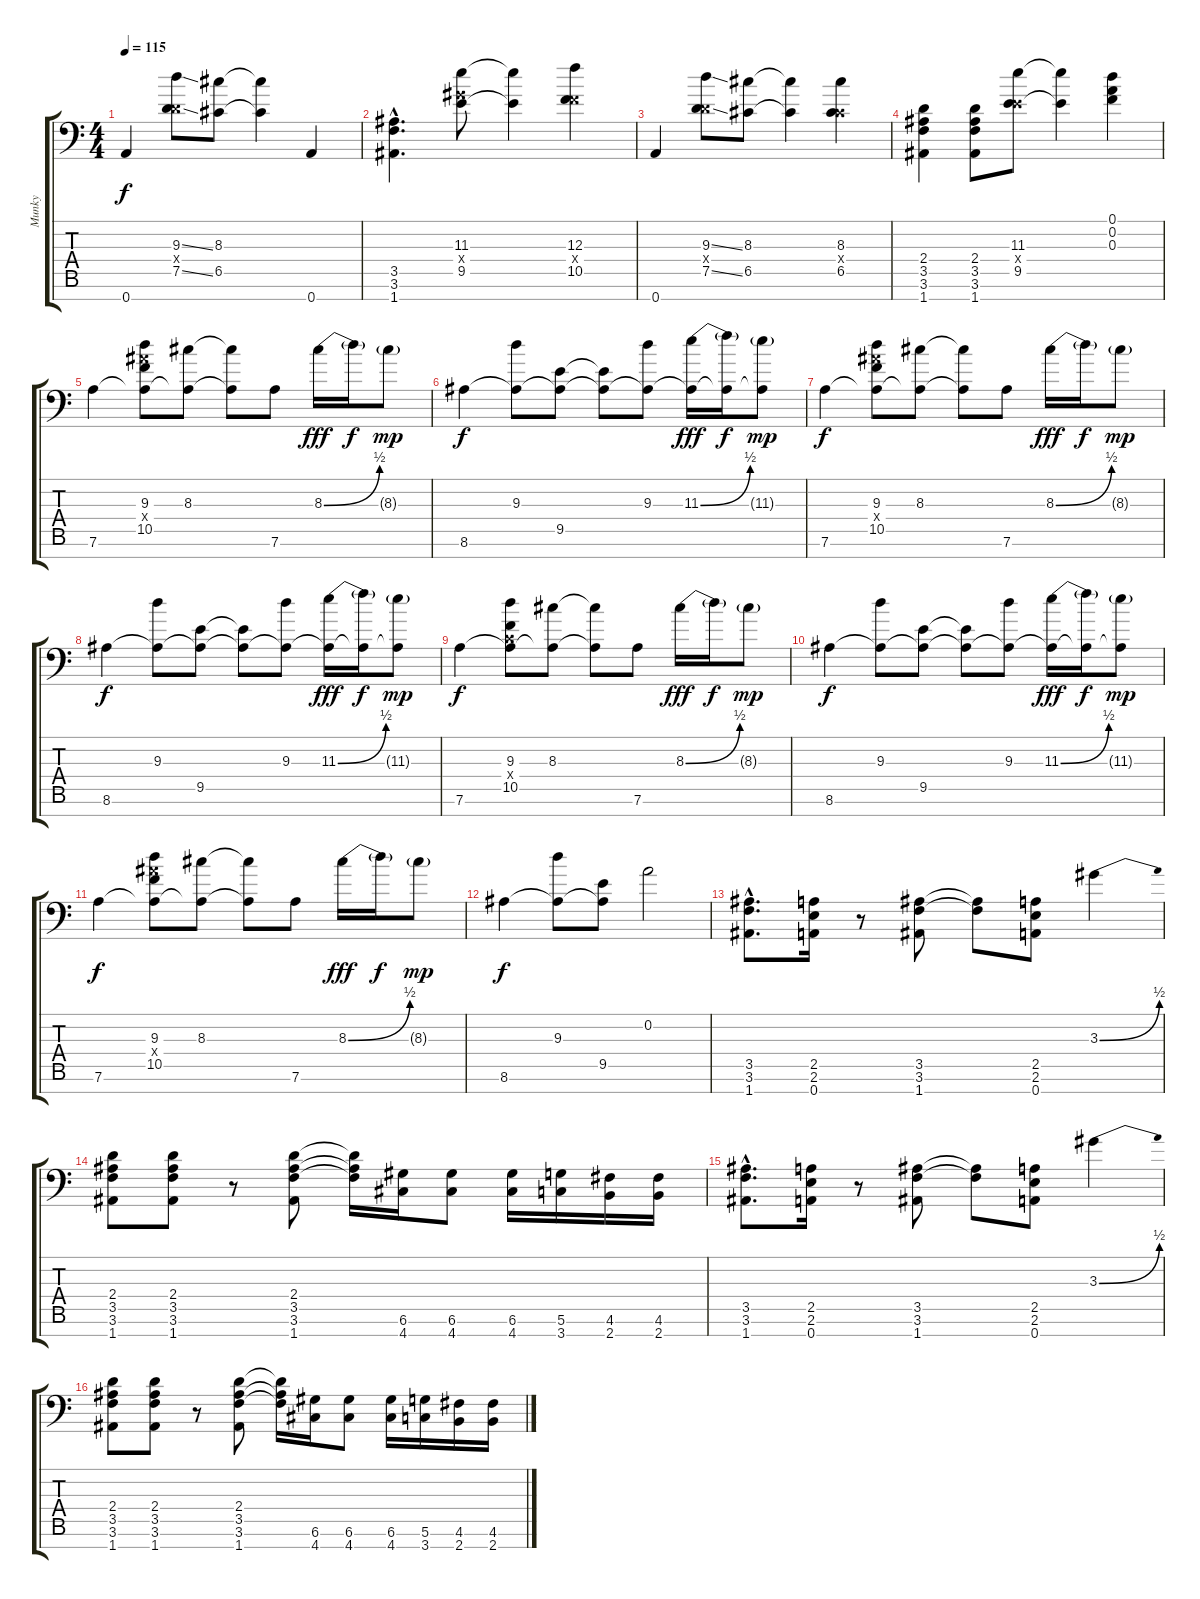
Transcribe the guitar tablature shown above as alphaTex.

\track ("Munky" "Munky") {instrument distortionguitar}
\staff {score tabs}
\tuning (D4 A3 F3 C3 G2 D2 A1) {hide}
\ts (4 4)
\tempo 115
\clef f4
\ks c
0.7.4{dy f} (9.3{ss} 2.4{x} 7.5{ss}).8 (8.3 6.5).8 (8.3{t} 6.5{t}).4 0.7.4 |
(3.5{hac} 3.6{hac} 1.7{hac}).4{d} (11.3 8.4{x} 9.5).8 (11.3{t} 9.5{t}).4 (12.3 5.4{x} 10.5).4 |
0.7.4 (9.3{ss} 2.4{x} 7.5{ss}).8 (8.3 6.5).8 (8.3{t} 6.5{t}).4 (8.3 1.4{x} 6.5).4 |
(2.4 3.5 3.6 1.7).4 (2.4 3.5 3.6 1.7).8 (11.3 4.4{x} 9.5).8 (11.3{t} 9.5{t}).4 (0.1 0.2 0.3).4 |
7.6.4{instrument electricguitarclean} (9.3 10.4{x} 10.5 7.6{t}).8 (8.3 7.6{t}).8 (8.3{t} 7.6{t}).8 7.6.8 8.3{be (bend 0 0 60 2)}.16{dy fff} 8.3{t}.16{dy f} 8.3{g}.8{dy mp} |
8.6.4{dy f} (9.3 8.6{t}).8 (9.5 8.6{t}).8 (9.5{t} 8.6{t}).8 (9.3 8.6{t}).8 (11.3{be (bend 0 0 60 2)} 8.6{t}).16{dy fff} (11.3{t} 8.6{t}).16{dy f} (11.3{g} 8.6{t}).8{dy mp} |
7.6.4{dy f} (9.3 10.4{x} 10.5 7.6{t}).8 (8.3 7.6{t}).8 (8.3{t} 7.6{t}).8 7.6.8 8.3{be (bend 0 0 60 2)}.16{dy fff} 8.3{t}.16{dy f} 8.3{g}.8{dy mp} |
8.6.4{dy f} (9.3 8.6{t}).8 (9.5 8.6{t}).8 (9.5{t} 8.6{t}).8 (9.3 8.6{t}).8 (11.3{be (bend 0 0 60 2)} 8.6{t}).16{dy fff} (11.3{t} 8.6{t}).16{dy f} (11.3{g} 8.6{t}).8{dy mp} |
7.6.4{dy f} (9.3 0.4{x} 10.5 7.6{t}).8 (8.3 7.6{t}).8 (8.3{t} 7.6{t}).8 7.6.8 8.3{be (bend 0 0 60 2)}.16{dy fff} 8.3{t}.16{dy f} 8.3{g}.8{dy mp} |
8.6.4{dy f} (9.3 8.6{t}).8 (9.5 8.6{t}).8 (9.5{t} 8.6{t}).8 (9.3 8.6{t}).8 (11.3{be (bend 0 0 60 2)} 8.6{t}).16{dy fff} (11.3{t} 8.6{t}).16{dy f} (11.3{g} 8.6{t}).8{dy mp} |
7.6.4{dy f} (9.3 10.4{x} 10.5 7.6{t}).8 (8.3 7.6{t}).8 (8.3{t} 7.6{t}).8 7.6.8 8.3{be (bend 0 0 60 2)}.16{dy fff} 8.3{t}.16{dy f} 8.3{g}.8{dy mp} |
8.6.4{dy f} (9.3 8.6{t}).8 (9.5 8.6{t}).8 0.2.2 |
(3.5{hac} 3.6{hac} 1.7{hac}).8{d instrument distortionguitar} (2.5 2.6 0.7).16 r.8 (3.5 3.6 1.7).8 (3.5{t} 3.6{t}).8 (2.5 2.6 0.7).8 3.3{be (bend 0 0 60 2)}.4 |
(2.4 3.5 3.6 1.7).8 (2.4 3.5 3.6 1.7).8 r.8 (2.4 3.5 3.6 1.7).8 (2.4{t} 3.5{t} 3.6{t}).16 (6.6 4.7).16 (6.6 4.7).8 (6.6 4.7).16 (5.6 3.7).16 (4.6 2.7).16 (4.6 2.7).16 |
(3.5{hac} 3.6{hac} 1.7{hac}).8{d} (2.5 2.6 0.7).16 r.8 (3.5 3.6 1.7).8 (3.5{t} 3.6{t}).8 (2.5 2.6 0.7).8 3.3{be (bend 0 0 60 2)}.4 |
(2.4 3.5 3.6 1.7).8 (2.4 3.5 3.6 1.7).8 r.8 (2.4 3.5 3.6 1.7).8 (2.4{t} 3.5{t} 3.6{t}).16 (6.6 4.7).16 (6.6 4.7).8 (6.6 4.7).16 (5.6 3.7).16 (4.6 2.7).16 (4.6 2.7).16
